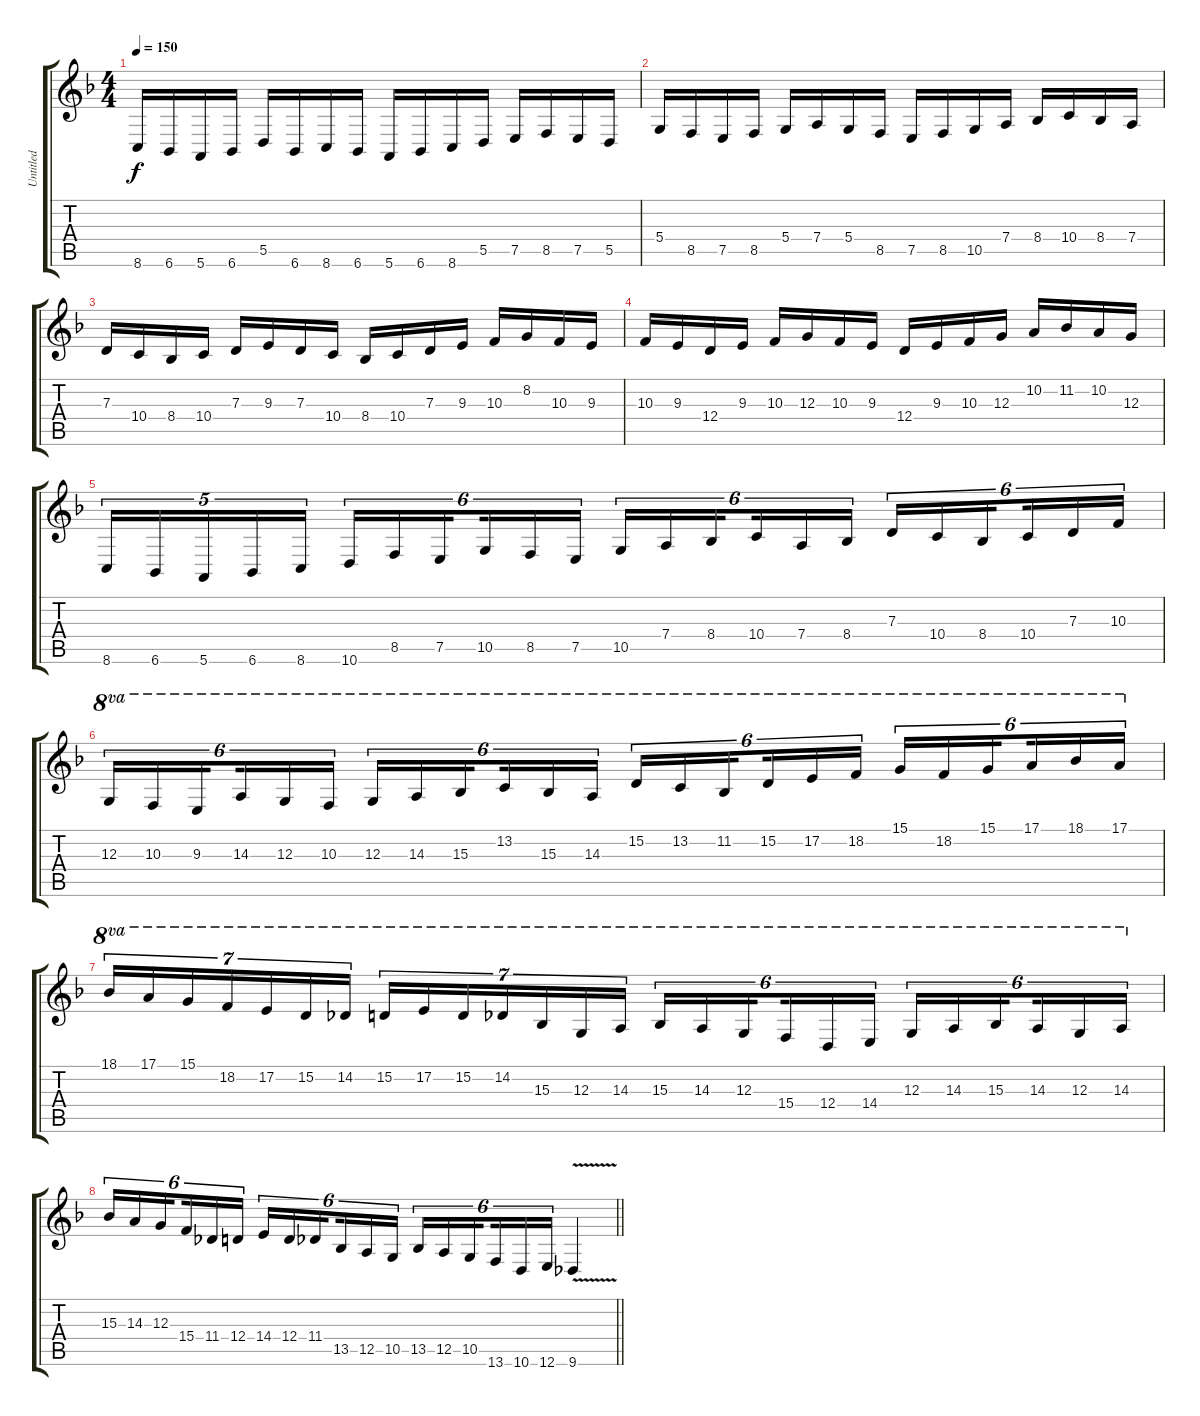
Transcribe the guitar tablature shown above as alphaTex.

\track ("Untitled" "Untitled") {instrument clarinet}
\staff {score tabs}
\tuning (E4 B3 G3 D3 A2 E2) {hide}
\ts (4 4)
\tempo 150
\clef g2
\ks f
8.6.16{dy f} 6.6.16 5.6.16 6.6.16 5.5.16 6.6.16 8.6.16 6.6.16 5.6.16 6.6.16 8.6.16 5.5.16 7.5.16 8.5.16 7.5.16 5.5.16 |
5.4.16 8.5.16 7.5.16 8.5.16 5.4.16 7.4.16 5.4.16 8.5.16 7.5.16 8.5.16 10.5.16 7.4.16 8.4.16 10.4.16 8.4.16 7.4.16 |
7.3.16 10.4.16 8.4.16 10.4.16 7.3.16 9.3.16 7.3.16 10.4.16 8.4.16 10.4.16 7.3.16 9.3.16 10.3.16 8.2.16 10.3.16 9.3.16 |
10.3.16 9.3.16 12.4.16 9.3.16 10.3.16 12.3.16 10.3.16 9.3.16 12.4.16 9.3.16 10.3.16 12.3.16 10.2.16 11.2.16 10.2.16 12.3.16 |
8.6.16{tu (5 4)} 6.6.16{tu (5 4)} 5.6.16{tu (5 4)} 6.6.16{tu (5 4)} 8.6.16{tu (5 4)} 10.6.16{tu (6 4)} 8.5.16{tu (6 4)} 7.5.16{tu (6 4) beam splitsecondary} 10.5.16{tu (6 4)} 8.5.16{tu (6 4)} 7.5.16{tu (6 4)} 10.5.16{tu (6 4)} 7.4.16{tu (6 4)} 8.4.16{tu (6 4) beam splitsecondary} 10.4.16{tu (6 4)} 7.4.16{tu (6 4)} 8.4.16{tu (6 4)} 7.3.16{tu (6 4)} 10.4.16{tu (6 4)} 8.4.16{tu (6 4) beam splitsecondary} 10.4.16{tu (6 4)} 7.3.16{tu (6 4)} 10.3.16{tu (6 4)} |
12.3.16{tu (6 4) ot 8va} 10.3.16{tu (6 4) ot 8va} 9.3.16{tu (6 4) ot 8va beam splitsecondary} 14.3.16{tu (6 4) ot 8va} 12.3.16{tu (6 4) ot 8va} 10.3.16{tu (6 4) ot 8va} 12.3.16{tu (6 4) ot 8va} 14.3.16{tu (6 4) ot 8va} 15.3.16{tu (6 4) ot 8va beam splitsecondary} 13.2.16{tu (6 4) ot 8va} 15.3.16{tu (6 4) ot 8va} 14.3.16{tu (6 4) ot 8va} 15.2.16{tu (6 4) ot 8va} 13.2.16{tu (6 4) ot 8va} 11.2.16{tu (6 4) ot 8va beam splitsecondary} 15.2.16{tu (6 4) ot 8va} 17.2.16{tu (6 4) ot 8va} 18.2.16{tu (6 4) ot 8va} 15.1.16{tu (6 4) ot 8va} 18.2.16{tu (6 4) ot 8va} 15.1.16{tu (6 4) ot 8va beam splitsecondary} 17.1.16{tu (6 4) ot 8va} 18.1.16{tu (6 4) ot 8va} 17.1.16{tu (6 4) ot 8va} |
18.1.16{tu (7 4) ot 8va} 17.1.16{tu (7 4) ot 8va} 15.1.16{tu (7 4) ot 8va} 18.2.16{tu (7 4) ot 8va} 17.2.16{tu (7 4) ot 8va} 15.2.16{tu (7 4) ot 8va} 14.2.16{tu (7 4) ot 8va} 15.2.16{tu (7 4) ot 8va} 17.2.16{tu (7 4) ot 8va} 15.2.16{tu (7 4) ot 8va} 14.2.16{tu (7 4) ot 8va} 15.3.16{tu (7 4) ot 8va} 12.3.16{tu (7 4) ot 8va} 14.3.16{tu (7 4) ot 8va} 15.3.16{tu (6 4) ot 8va} 14.3.16{tu (6 4) ot 8va} 12.3.16{tu (6 4) ot 8va beam splitsecondary} 15.4.16{tu (6 4) ot 8va} 12.4.16{tu (6 4) ot 8va} 14.4.16{tu (6 4) ot 8va} 12.3.16{tu (6 4) ot 8va} 14.3.16{tu (6 4) ot 8va} 15.3.16{tu (6 4) ot 8va beam splitsecondary} 14.3.16{tu (6 4) ot 8va} 12.3.16{tu (6 4) ot 8va} 14.3.16{tu (6 4) ot 8va} |
\barLineRight lightlight
15.3.16{tu (6 4)} 14.3.16{tu (6 4)} 12.3.16{tu (6 4) beam splitsecondary} 15.4.16{tu (6 4)} 11.4.16{tu (6 4)} 12.4.16{tu (6 4)} 14.4.16{tu (6 4)} 12.4.16{tu (6 4)} 11.4.16{tu (6 4) beam splitsecondary} 13.5.16{tu (6 4)} 12.5.16{tu (6 4)} 10.5.16{tu (6 4)} 13.5.16{tu (6 4)} 12.5.16{tu (6 4)} 10.5.16{tu (6 4) beam splitsecondary} 13.6.16{tu (6 4)} 10.6.16{tu (6 4)} 12.6.16{tu (6 4)} 9.6{v}.4
